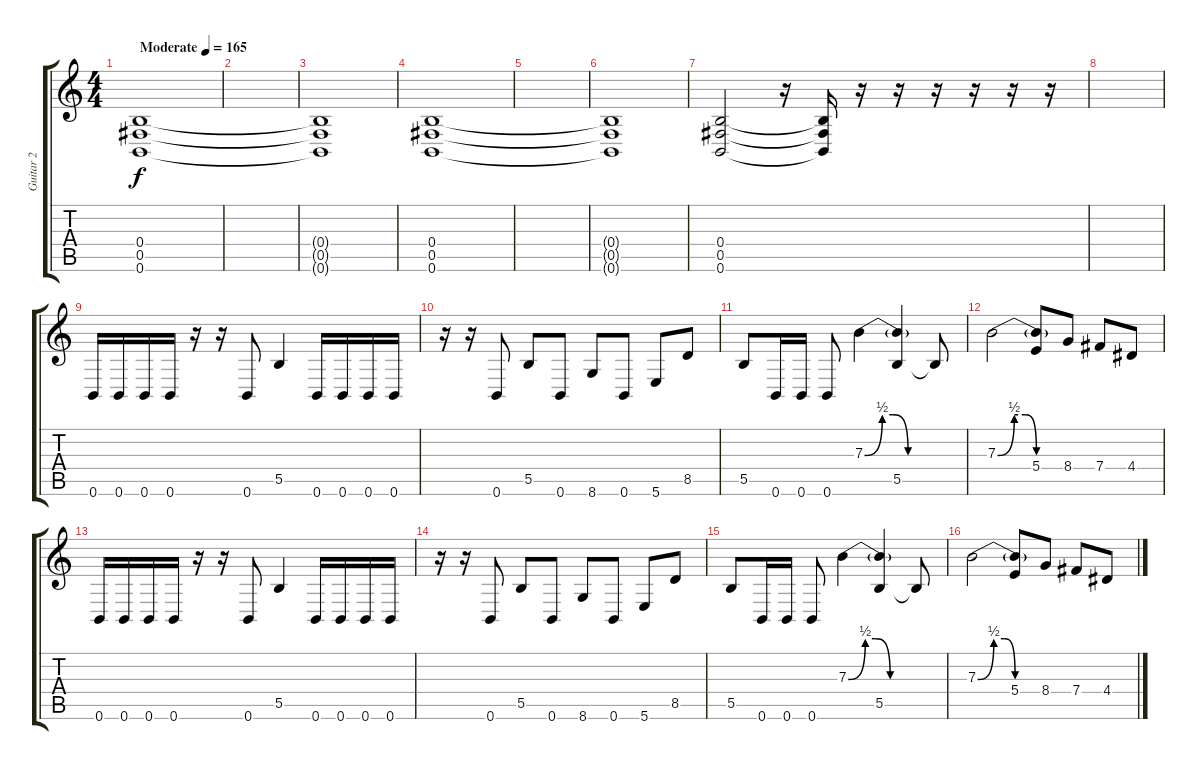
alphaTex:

\track ("Guitar 2" "Guitar 2") {instrument overdrivenguitar}
\staff {score tabs}
\tuning (Db4 Ab3 E3 B2 Gb2 B1) {hide}
\ts (4 4)
\tempo (165 "Moderate")
\clef g2
\ks c
(0.4 0.5 0.6).1{dy f volume 0 instrument overdrivenguitar} |
|
(0.4{t} 0.5{t} 0.6{t}).1 |
(0.4 0.5 0.6).1 |
|
(0.4{t} 0.5{t} 0.6{t}).1 |
(0.4 0.5 0.6).2 r.16 (0.4{t} 0.5{t} 0.6{t}).16 r.16 r.16 r.16 r.16 r.16 r.16 |
|
0.6.16 0.6.16 0.6.16 0.6.16 r.16 r.16 0.6.8 5.5.4 0.6.16 0.6.16 0.6.16 0.6.16 |
r.16 r.16 0.6.8 5.5.8 0.6.8 8.6.8 0.6.8 5.6.8 8.5.8 |
5.5.8 0.6.16 0.6.16 0.6.8 7.3{be (custom 0 0 15 2 24 2 37 0 60 0)}.4 (7.3{t} 5.5).4 5.5{t}.8 |
7.3{be (custom 0 0 15 2 25 2 35 0 60 0)}.2 (7.3{t} 5.4).8 8.4.8 7.4.8 4.4.8 |
0.6.16 0.6.16 0.6.16 0.6.16 r.16 r.16 0.6.8 5.5.4 0.6.16 0.6.16 0.6.16 0.6.16 |
r.16 r.16 0.6.8 5.5.8 0.6.8 8.6.8 0.6.8 5.6.8 8.5.8 |
5.5.8 0.6.16 0.6.16 0.6.8 7.3{be (custom 0 0 15 2 24 2 37 0 60 0)}.4 (7.3{t} 5.5).4 5.5{t}.8 |
7.3{be (custom 0 0 15 2 25 2 35 0 60 0)}.2 (7.3{t} 5.4).8 8.4.8 7.4.8 4.4.8
